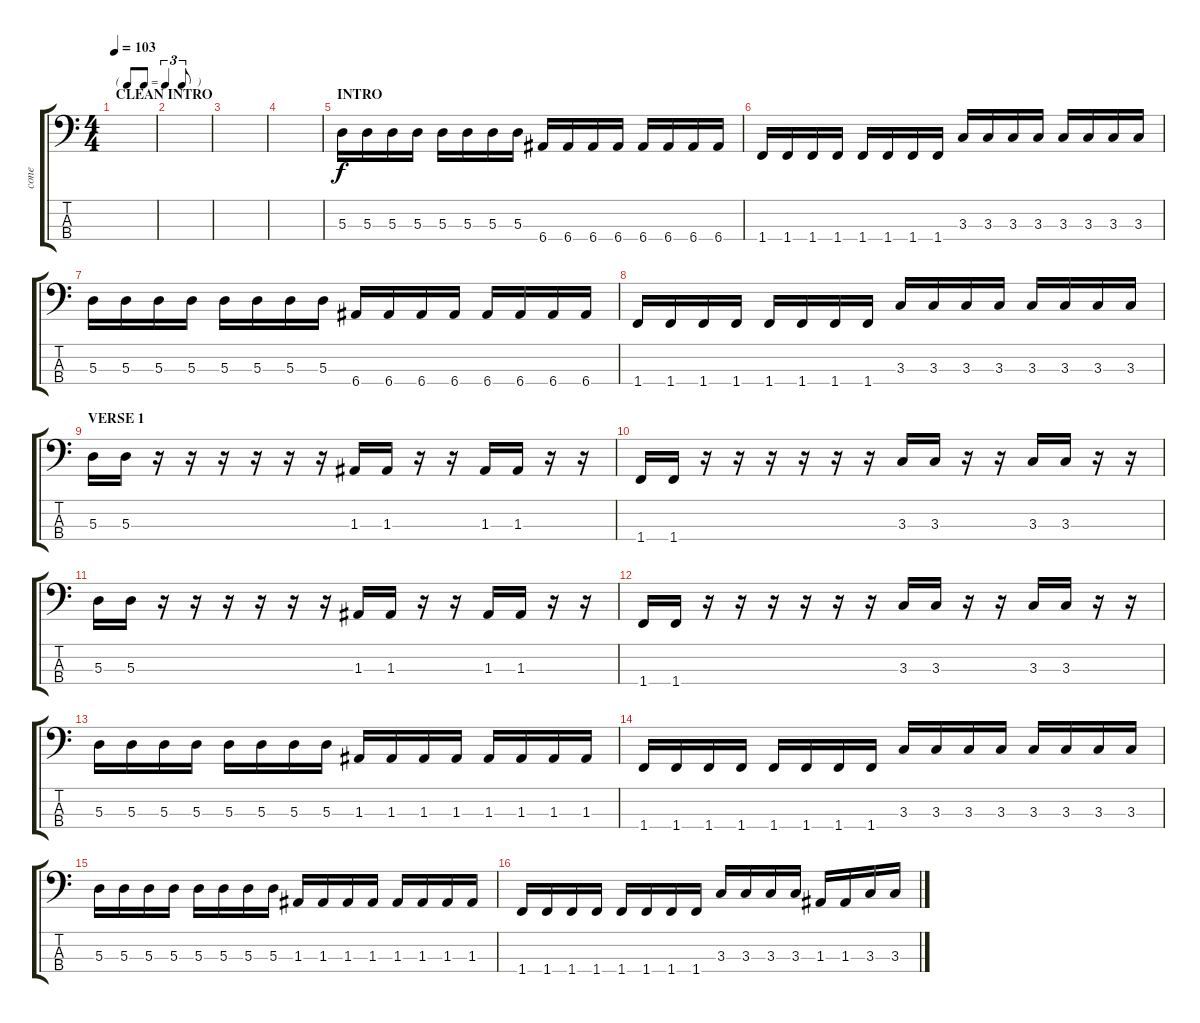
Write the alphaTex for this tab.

\track ("cone" "cone") {instrument electricbasspick}
\staff {score tabs}
\tuning (G2 D2 A1 E1) {hide}
\ts (4 4)
\tf triplet8th
\section ("" "CLEAN INTRO")
\tempo 103
\clef f4
\ks c
|
|
|
|
\section ("" "INTRO")
5.3.16 5.3.16 5.3.16 5.3.16 5.3.16 5.3.16 5.3.16 5.3.16 6.4.16 6.4.16 6.4.16 6.4.16 6.4.16 6.4.16 6.4.16 6.4.16 |
1.4.16 1.4.16 1.4.16 1.4.16 1.4.16 1.4.16 1.4.16 1.4.16 3.3.16 3.3.16 3.3.16 3.3.16 3.3.16 3.3.16 3.3.16 3.3.16 |
5.3.16 5.3.16 5.3.16 5.3.16 5.3.16 5.3.16 5.3.16 5.3.16 6.4.16 6.4.16 6.4.16 6.4.16 6.4.16 6.4.16 6.4.16 6.4.16 |
1.4.16 1.4.16 1.4.16 1.4.16 1.4.16 1.4.16 1.4.16 1.4.16 3.3.16 3.3.16 3.3.16 3.3.16 3.3.16 3.3.16 3.3.16 3.3.16 |
\section ("" "VERSE 1")
5.3.16 5.3.16 r.16 r.16 r.16 r.16 r.16 r.16 1.3.16 1.3.16 r.16 r.16 1.3.16 1.3.16 r.16 r.16 |
1.4.16 1.4.16 r.16 r.16 r.16 r.16 r.16 r.16 3.3.16 3.3.16 r.16 r.16 3.3.16 3.3.16 r.16 r.16 |
5.3.16 5.3.16 r.16 r.16 r.16 r.16 r.16 r.16 1.3.16 1.3.16 r.16 r.16 1.3.16 1.3.16 r.16 r.16 |
1.4.16 1.4.16 r.16 r.16 r.16 r.16 r.16 r.16 3.3.16 3.3.16 r.16 r.16 3.3.16 3.3.16 r.16 r.16 |
5.3.16 5.3.16 5.3.16 5.3.16 5.3.16 5.3.16 5.3.16 5.3.16 1.3.16 1.3.16 1.3.16 1.3.16 1.3.16 1.3.16 1.3.16 1.3.16 |
1.4.16 1.4.16 1.4.16 1.4.16 1.4.16 1.4.16 1.4.16 1.4.16 3.3.16 3.3.16 3.3.16 3.3.16 3.3.16 3.3.16 3.3.16 3.3.16 |
5.3.16 5.3.16 5.3.16 5.3.16 5.3.16 5.3.16 5.3.16 5.3.16 1.3.16 1.3.16 1.3.16 1.3.16 1.3.16 1.3.16 1.3.16 1.3.16 |
1.4.16 1.4.16 1.4.16 1.4.16 1.4.16 1.4.16 1.4.16 1.4.16 3.3.16 3.3.16 3.3.16 3.3.16 1.3.16 1.3.16 3.3.16 3.3.16
